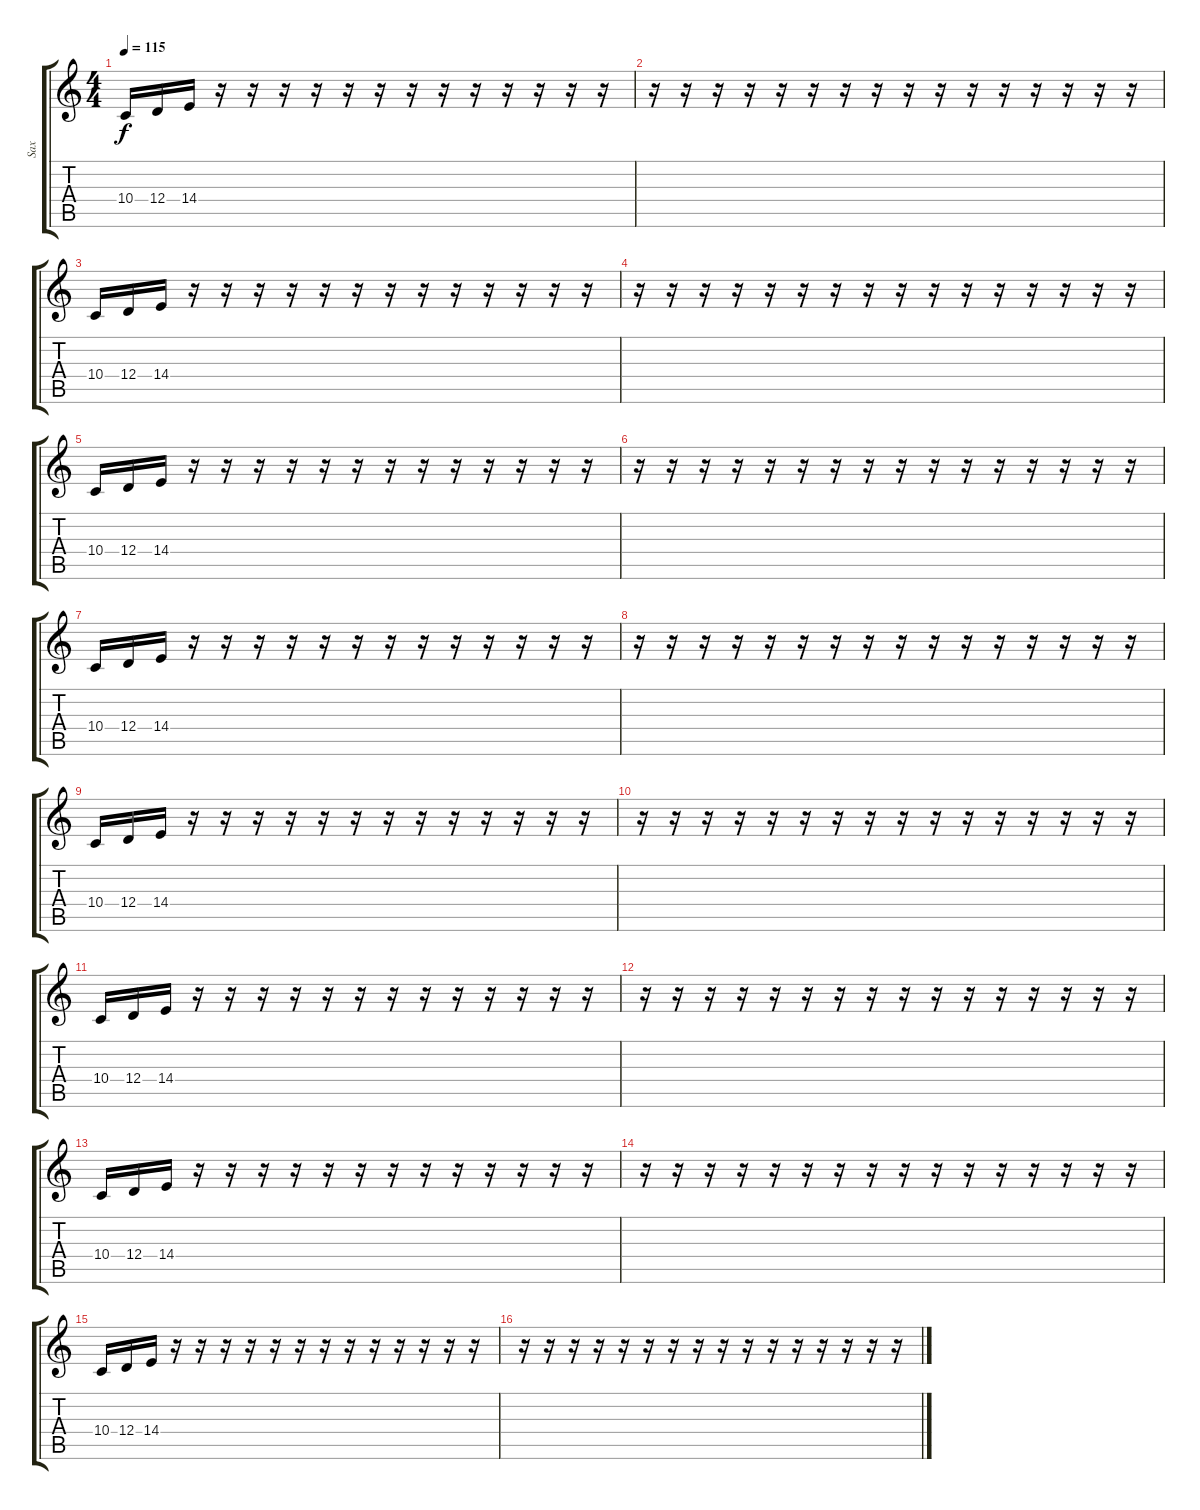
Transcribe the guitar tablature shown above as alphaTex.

\track ("Sax" "Sax") {instrument tenorsax}
\staff {score tabs}
\tuning (E4 B3 G3 D3 A2 E2) {hide}
\ts (4 4)
\tempo 115
\clef g2
\ks c
10.4.16{dy f} 12.4.16 14.4.16 r.16 r.16 r.16 r.16 r.16 r.16 r.16 r.16 r.16 r.16 r.16 r.16 r.16 |
r.16 r.16 r.16 r.16 r.16 r.16 r.16 r.16 r.16 r.16 r.16 r.16 r.16 r.16 r.16 r.16 |
10.4.16 12.4.16 14.4.16 r.16 r.16 r.16 r.16 r.16 r.16 r.16 r.16 r.16 r.16 r.16 r.16 r.16 |
r.16 r.16 r.16 r.16 r.16 r.16 r.16 r.16 r.16 r.16 r.16 r.16 r.16 r.16 r.16 r.16 |
10.4.16 12.4.16 14.4.16 r.16 r.16 r.16 r.16 r.16 r.16 r.16 r.16 r.16 r.16 r.16 r.16 r.16 |
r.16 r.16 r.16 r.16 r.16 r.16 r.16 r.16 r.16 r.16 r.16 r.16 r.16 r.16 r.16 r.16 |
10.4.16 12.4.16 14.4.16 r.16 r.16 r.16 r.16 r.16 r.16 r.16 r.16 r.16 r.16 r.16 r.16 r.16 |
r.16 r.16 r.16 r.16 r.16 r.16 r.16 r.16 r.16 r.16 r.16 r.16 r.16 r.16 r.16 r.16 |
10.4.16 12.4.16 14.4.16 r.16 r.16 r.16 r.16 r.16 r.16 r.16 r.16 r.16 r.16 r.16 r.16 r.16 |
r.16 r.16 r.16 r.16 r.16 r.16 r.16 r.16 r.16 r.16 r.16 r.16 r.16 r.16 r.16 r.16 |
10.4.16 12.4.16 14.4.16 r.16 r.16 r.16 r.16 r.16 r.16 r.16 r.16 r.16 r.16 r.16 r.16 r.16 |
r.16 r.16 r.16 r.16 r.16 r.16 r.16 r.16 r.16 r.16 r.16 r.16 r.16 r.16 r.16 r.16 |
10.4.16 12.4.16 14.4.16 r.16 r.16 r.16 r.16 r.16 r.16 r.16 r.16 r.16 r.16 r.16 r.16 r.16 |
r.16 r.16 r.16 r.16 r.16 r.16 r.16 r.16 r.16 r.16 r.16 r.16 r.16 r.16 r.16 r.16 |
10.4.16 12.4.16 14.4.16 r.16 r.16 r.16 r.16 r.16 r.16 r.16 r.16 r.16 r.16 r.16 r.16 r.16 |
r.16 r.16 r.16 r.16 r.16 r.16 r.16 r.16 r.16 r.16 r.16 r.16 r.16 r.16 r.16 r.16
